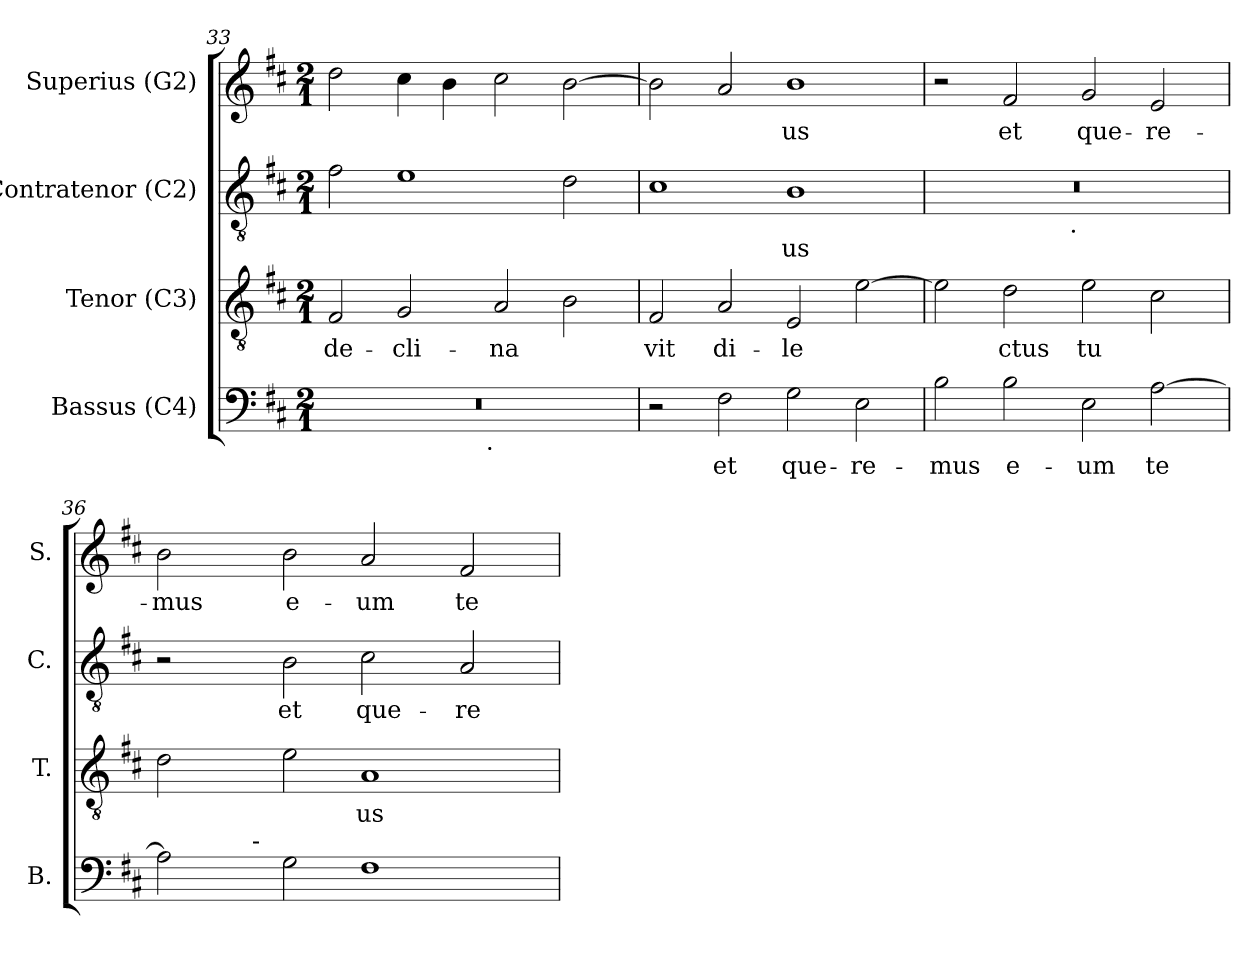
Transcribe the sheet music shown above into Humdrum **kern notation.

**kern	**text	**kern	**text	**kern	**text	**kern	**text
*part4	*part4	*part3	*part3	*part2	*part2	*part1	*part1
*staff4	*staff4	*staff3	*staff3	*staff2	*staff2	*staff1	*staff1
*I"Bassus (C4)	*	*I"Tenor (C3)	*	*I"Contratenor (C2)	*	*I"Superius (G2)	*
*I'B.	*	*I'T.	*	*I'C.	*	*I'S.	*
*clefF4	*	*clefGv2	*	*clefGv2	*	*clefG2	*
*k[f#c#]	*	*k[f#c#]	*	*k[f#c#]	*	*k[f#c#]	*
*D:	*	*D:	*	*D:	*	*D:	*
*M2/1	*	*M2/1	*	*M2/1	*	*M2/1	*
=33	=33	=33	=33	=33	=33	=33	=33
!	!	!	!LO:LY:b:cj	!	!LO:LY:b:cj	!	!LO:LY:b:cj
*^	*	*	*	*	*	*	*
0r	2ryy	.	2F#/	de-	2f#\	--	2dd\	--
!	!	!	!	!LO:LY:b:cj	!	!LO:LY:b:cj	!	!LO:LY:b:cj
.	4ryy	.	2G/	-cli-	1e	--	4cc#\	--
!	!	!	!	!	!	!	!	!LO:LY:b:cj
.	8...ryy	.	.	.	.	.	4b\	--
!	!LO:TX:b:t=.	!	!	!	!	!	!	!
.	1ryy	.	.	.	.	.	.	.
!	!	!	!	!LO:LY:b:cj	!	!	!	!LO:LY:b:cj
.	.	.	2A/	-na-	.	.	2cc#\	--
!	!	!	!	!LO:LY:b:cj	!	!LO:LY:b:cj	!	!LO:LY:b:cj
.	.	.	2B\	--	2d\	--	[>2b\	--
.	64ryy	.	.	.	.	.	.	.
=34	=34	=34	=34	=34	=34	=34	=34	=34
!	!	!	!	!LO:LY:b:cj	!	!LO:LY:b:cj	!	!LO:LY:b:cj
*v	*v	*	*	*	*	*	*	*
2r	.	2F#/	-vit	1c#	--	2b\]	--
!	!LO:LY:b:cj	!	!LO:LY:b:cj	!	!	!	!LO:LY:b:cj
2F#\	et	2A/	di-	.	.	2a/	--
!	!LO:LY:b:cj	!	!LO:LY:b:cj	!	!LO:LY:b:cj	!	!LO:LY:b:cj
2G\	que-	2E/	-le-	1B	-us	1b	-us
!	!LO:LY:b:cj	!	!LO:LY:b:cj	!	!	!	!
2E\	-re-	[>2e\	--	.	.	.	.
=35	=35	=35	=35	=35	=35	=35	=35
!	!LO:LY:b:cj	!	!LO:LY:b:cj	!	!	!	!
*	*	*	*	*^	*	*	*
2B\	-mus	2e\]	--	0r	2ryy	.	2r	.
!	!LO:LY:b:cj	!	!LO:LY:b:cj	!	!	!	!	!LO:LY:b:cj
2B\	e-	2d\	-ctus	.	4...ryy	.	2f#/	et
!	!	!	!	!	!LO:TX:b:t=.	!	!	!
.	.	.	.	.	1ryy	.	.	.
!	!LO:LY:b:cj	!	!LO:LY:b:cj	!	!	!	!	!LO:LY:b:cj
2E\	-um	2e\	tu-	.	.	.	2g/	que-
!	!LO:LY:b:cj	!	!LO:LY:b:cj	!	!	!	!	!LO:LY:b:cj
[>2A\	te-	2c#\	--	.	.	.	2e/	-re-
.	.	.	.	.	32ryy	.	.	.
!!LO:PB:g=z
=36	=36	=36	=36	=36	=36	=36	=36	=36
!	!LO:LY:b:cj	!	!LO:LY:b:cj	!	!	!	!	!LO:LY:b:cj
*^	*	*	*	*v	*v	*	*	*
2A\]	4ryy	--	2d\	--	2r	.	2b\	-mus
.	8ryy	.	.	.	.	.	.	.
.	64ryy	.	.	.	.	.	.	.
!	!LO:TX:a:t=-	!	!	!	!	!	!	!
.	1ryy	.	.	.	.	.	.	.
!	!	!LO:LY:b:cj	!	!LO:LY:b:cj	!	!LO:LY:b:cj	!	!LO:LY:b:cj
2G\	.	--	2e\	--	2B\	et	2b\	e-
!	!	!LO:LY:b:cj	!	!LO:LY:b:cj	!	!LO:LY:b:cj	!	!LO:LY:b:cj
1F#	.	--	1A	-us	2c#\	que-	2a/	-um
.	2ryy	.	.	.	.	.	.	.
!	!	!	!	!	!	!LO:LY:b:cj	!	!LO:LY:b:cj
.	.	.	.	.	2A/	-re-	2f#/	te-
.	16..ryy	.	.	.	.	.	.	.
*v	*v	*	*	*	*	*	*	*
=	=	=	=	=	=	=	=
*-	*-	*-	*-	*-	*-	*-	*-
